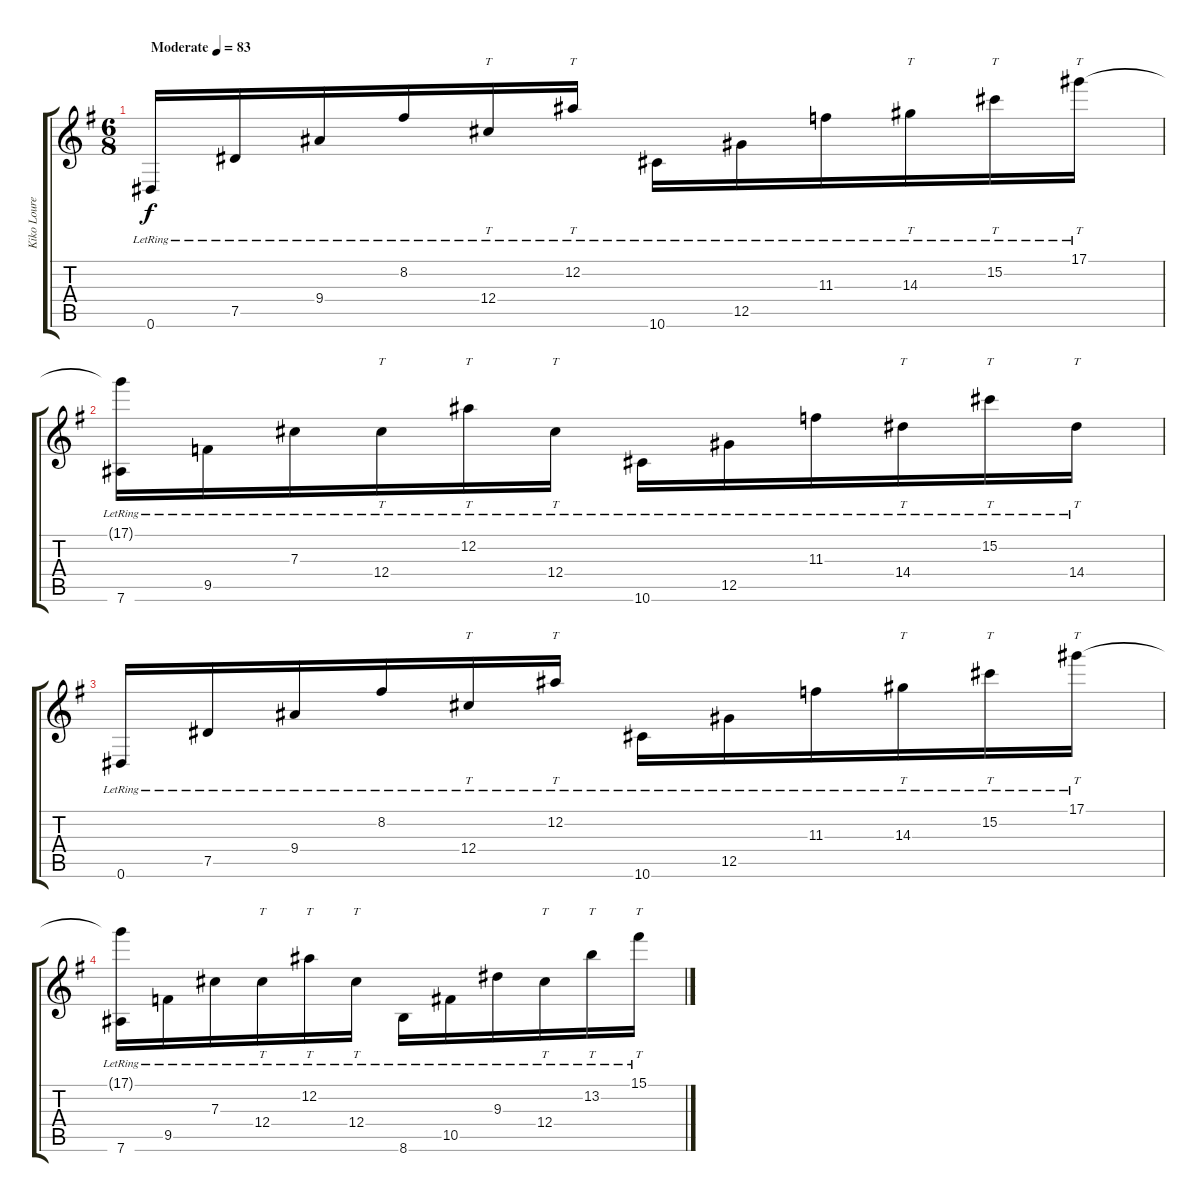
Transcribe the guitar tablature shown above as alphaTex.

\track ("Kiko Loureiro" "Kiko Loure") {instrument electricguitarjazz}
\staff {score tabs}
\tuning (Eb4 Bb3 Gb3 Db3 Ab2 Eb2) {hide}
\ts (6 8)
\tempo (83 "Moderate")
\clef g2
\ks g
0.6{lr}.16{dy f instrument electricguitarjazz} 7.5{lr}.16 9.4{lr}.16 8.2{lr}.16 12.4{lr}.16{tt} 12.2{lr}.16{tt} 10.6{lr}.16 12.5{lr}.16 11.3{lr}.16 14.3{lr}.16{tt} 15.2{lr}.16{tt} 17.1{lr}.16{tt} |
(17.1{t} 7.6{lr}).16 9.5{lr}.16 7.3{lr}.16 12.4{lr}.16{tt} 12.2{lr}.16{tt} 12.4{lr}.16{tt} 10.6{lr}.16 12.5{lr}.16 11.3{lr}.16 14.4{lr}.16{tt} 15.2{lr}.16{tt} 14.4{lr}.16{tt} |
0.6{lr}.16 7.5{lr}.16 9.4{lr}.16 8.2{lr}.16 12.4{lr}.16{tt} 12.2{lr}.16{tt} 10.6{lr}.16 12.5{lr}.16 11.3{lr}.16 14.3{lr}.16{tt} 15.2{lr}.16{tt} 17.1{lr}.16{tt} |
(17.1{t} 7.6{lr}).16 9.5{lr}.16 7.3{lr}.16 12.4{lr}.16{tt} 12.2{lr}.16{tt} 12.4{lr}.16{tt} 8.6{lr}.16 10.5{lr}.16 9.3{lr}.16 12.4{lr}.16{tt} 13.2{lr}.16{tt} 15.1{lr}.16{tt}
